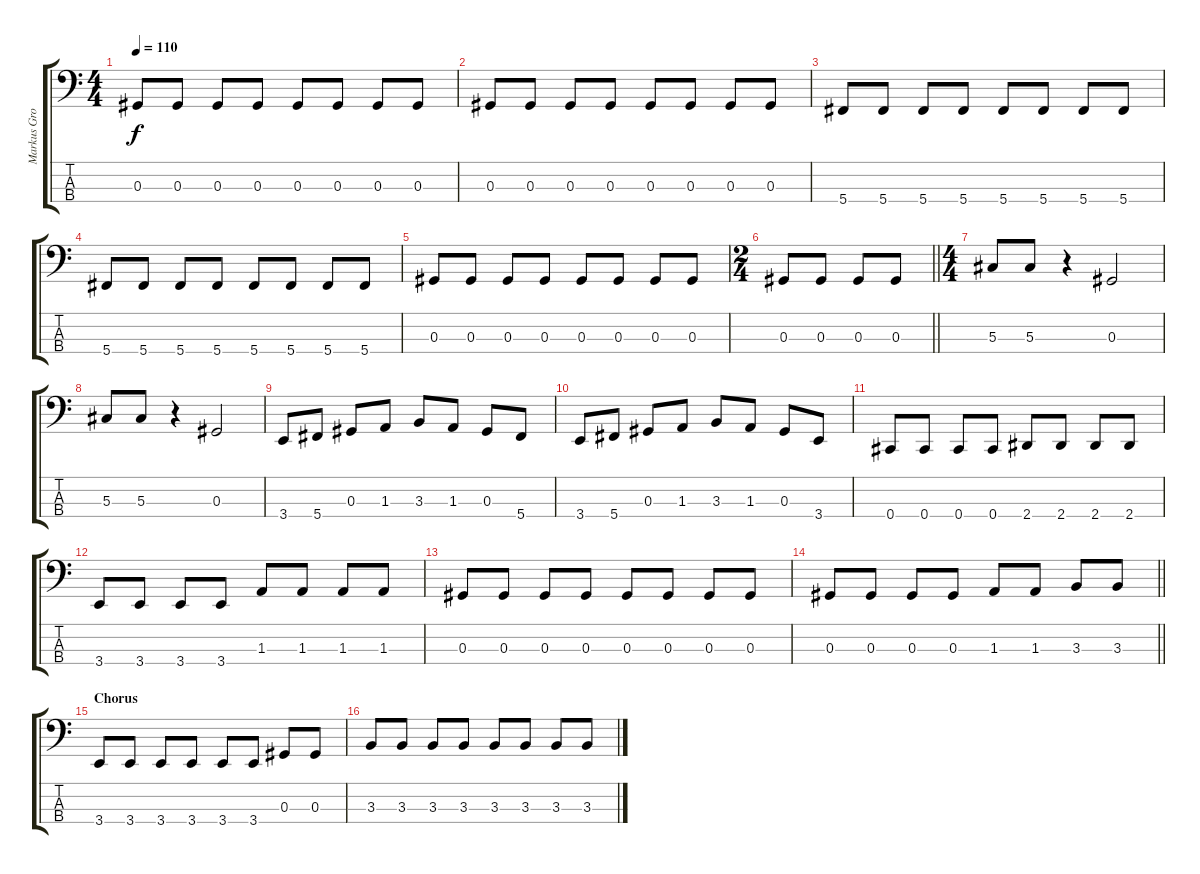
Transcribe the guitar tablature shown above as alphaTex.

\track ("Markus Grosskopf (Bass)" "Markus Gro") {instrument electricbassfinger}
\staff {score tabs}
\tuning (Gb2 Db2 Ab1 Db1) {hide}
\ts (4 4)
\tempo 110
\clef f4
\ks c
0.3.8{dy f} 0.3.8 0.3.8 0.3.8 0.3.8 0.3.8 0.3.8 0.3.8 |
0.3.8 0.3.8 0.3.8 0.3.8 0.3.8 0.3.8 0.3.8 0.3.8 |
5.4.8 5.4.8 5.4.8 5.4.8 5.4.8 5.4.8 5.4.8 5.4.8 |
5.4.8 5.4.8 5.4.8 5.4.8 5.4.8 5.4.8 5.4.8 5.4.8 |
0.3.8 0.3.8 0.3.8 0.3.8 0.3.8 0.3.8 0.3.8 0.3.8 |
\ts (2 4)
\barLineRight lightlight
0.3.8 0.3.8 0.3.8 0.3.8 |
\ts (4 4)
5.3.8 5.3.8 r.4 0.3.2 |
5.3.8 5.3.8 r.4 0.3.2 |
3.4.8 5.4.8 0.3.8 1.3.8 3.3.8 1.3.8 0.3.8 5.4.8 |
3.4.8 5.4.8 0.3.8 1.3.8 3.3.8 1.3.8 0.3.8 3.4.8 |
0.4.8 0.4.8 0.4.8 0.4.8 2.4.8 2.4.8 2.4.8 2.4.8 |
3.4.8 3.4.8 3.4.8 3.4.8 1.3.8 1.3.8 1.3.8 1.3.8 |
0.3.8 0.3.8 0.3.8 0.3.8 0.3.8 0.3.8 0.3.8 0.3.8 |
\barLineRight lightlight
0.3.8 0.3.8 0.3.8 0.3.8 1.3.8 1.3.8 3.3.8 3.3.8 |
\section ("" "Chorus")
3.4.8 3.4.8 3.4.8 3.4.8 3.4.8 3.4.8 0.3.8 0.3.8 |
3.3.8 3.3.8 3.3.8 3.3.8 3.3.8 3.3.8 3.3.8 3.3.8
